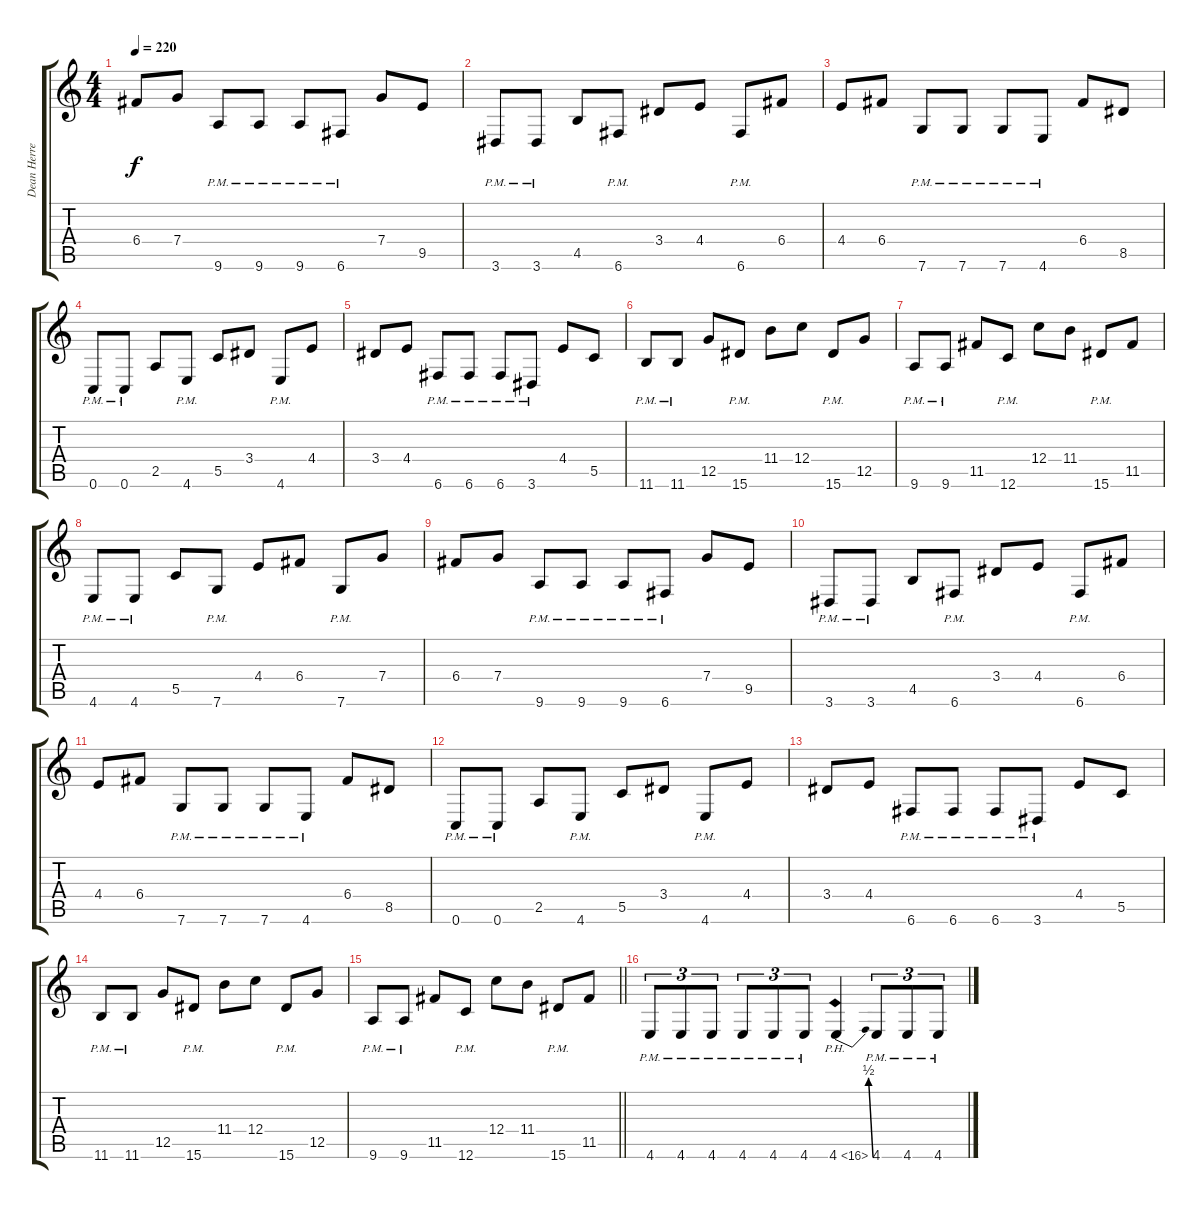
\track ("Dean Herrera" "Dean Herre") {instrument distortionguitar}
\staff {score tabs}
\tuning (D4 A3 F3 C3 G2 C2) {hide}
\ts (4 4)
\tempo 220
\clef g2
\ks c
6.4.8{dy f} 7.4.8 9.6{pm}.8 9.6{pm}.8 9.6{pm}.8 6.6{pm}.8 7.4.8 9.5.8 |
3.6{pm}.8 3.6{pm}.8 4.5.8 6.6{pm}.8 3.4.8 4.4.8 6.6{pm}.8 6.4.8 |
4.4.8 6.4.8 7.6{pm}.8 7.6{pm}.8 7.6{pm}.8 4.6{pm}.8 6.4.8 8.5.8 |
0.6{pm}.8 0.6{pm}.8 2.5.8 4.6{pm}.8 5.5.8 3.4.8 4.6{pm}.8 4.4.8 |
3.4.8 4.4.8 6.6{pm}.8 6.6{pm}.8 6.6{pm}.8 3.6{pm}.8 4.4.8 5.5.8 |
11.6{pm}.8 11.6{pm}.8 12.5.8 15.6{pm}.8 11.4.8 12.4.8 15.6{pm}.8 12.5.8 |
9.6{pm}.8 9.6{pm}.8 11.5.8 12.6{pm}.8 12.4.8 11.4.8 15.6{pm}.8 11.5.8 |
4.6{pm}.8 4.6{pm}.8 5.5.8 7.6{pm}.8 4.4.8 6.4.8 7.6{pm}.8 7.4.8 |
6.4.8 7.4.8 9.6{pm}.8 9.6{pm}.8 9.6{pm}.8 6.6{pm}.8 7.4.8 9.5.8 |
3.6{pm}.8 3.6{pm}.8 4.5.8 6.6{pm}.8 3.4.8 4.4.8 6.6{pm}.8 6.4.8 |
4.4.8 6.4.8 7.6{pm}.8 7.6{pm}.8 7.6{pm}.8 4.6{pm}.8 6.4.8 8.5.8 |
0.6{pm}.8 0.6{pm}.8 2.5.8 4.6{pm}.8 5.5.8 3.4.8 4.6{pm}.8 4.4.8 |
3.4.8 4.4.8 6.6{pm}.8 6.6{pm}.8 6.6{pm}.8 3.6{pm}.8 4.4.8 5.5.8 |
11.6{pm}.8 11.6{pm}.8 12.5.8 15.6{pm}.8 11.4.8 12.4.8 15.6{pm}.8 12.5.8 |
\barLineRight lightlight
9.6{pm}.8 9.6{pm}.8 11.5.8 12.6{pm}.8 12.4.8 11.4.8 15.6{pm}.8 11.5.8 |
4.6{pm}.8{tu (3 2)} 4.6{pm}.8{tu (3 2)} 4.6{pm}.8{tu (3 2)} 4.6{pm}.8{tu (3 2)} 4.6{pm}.8{tu (3 2)} 4.6{pm}.8{tu (3 2)} 4.6{be (bend 0 0 60 2) ph 12}.4 4.6{pm}.8{tu (3 2)} 4.6{pm}.8{tu (3 2)} 4.6{pm}.8{tu (3 2)}
